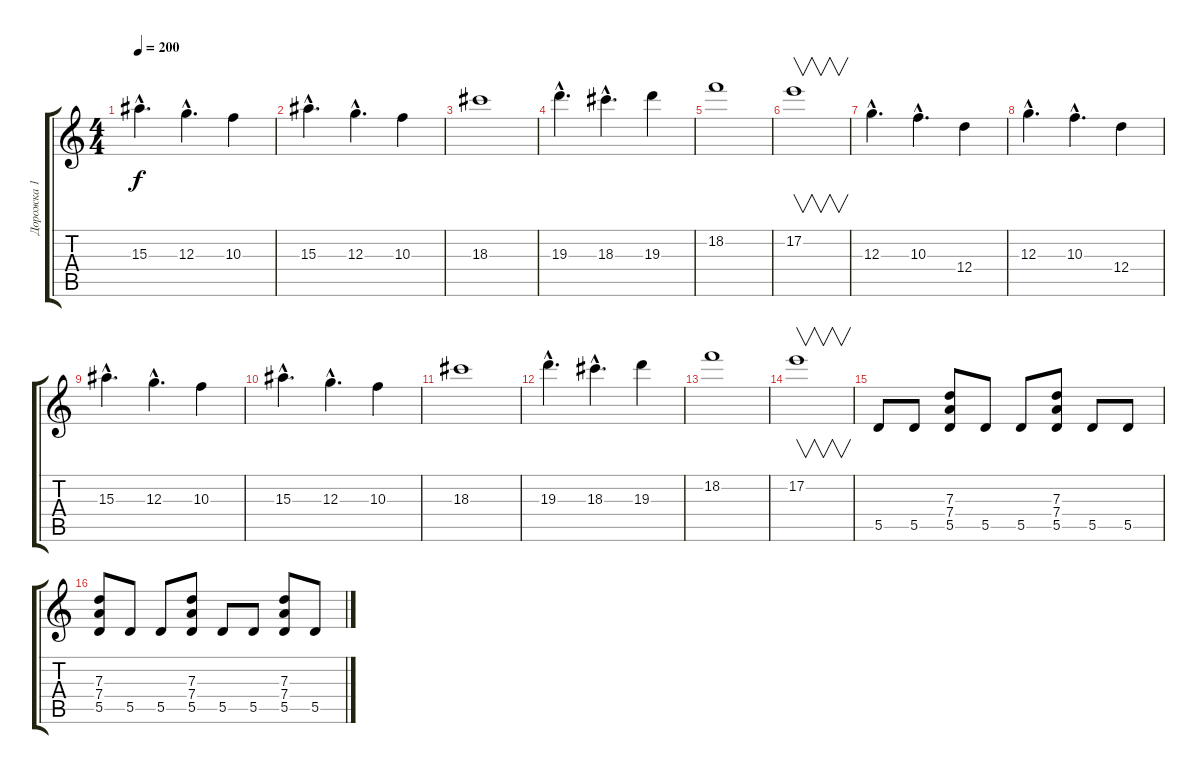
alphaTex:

\track ("Дорожка 1" "Дорожка 1") {instrument distortionguitar}
\staff {score tabs}
\tuning (E4 B3 G3 D3 A2 E2) {hide}
\ts (4 4)
\tempo 200
\clef g2
\ks c
15.3{hac}.4{d dy f} 12.3{hac}.4{d} 10.3.4 |
15.3{hac}.4{d} 12.3{hac}.4{d} 10.3.4 |
18.3.1 |
19.3{hac}.4{d} 18.3{hac}.4{d} 19.3.4 |
18.2.1 |
17.2.1{v} |
12.3{hac}.4{d} 10.3{hac}.4{d} 12.4.4 |
12.3{hac}.4{d} 10.3{hac}.4{d} 12.4.4 |
15.3{hac}.4{d} 12.3{hac}.4{d} 10.3.4 |
15.3{hac}.4{d} 12.3{hac}.4{d} 10.3.4 |
18.3.1 |
19.3{hac}.4{d} 18.3{hac}.4{d} 19.3.4 |
18.2.1 |
17.2.1{v} |
5.5.8 5.5.8 (7.3 7.4 5.5).8 5.5.8 5.5.8 (7.3 7.4 5.5).8 5.5.8 5.5.8 |
(7.3 7.4 5.5).8 5.5.8 5.5.8 (7.3 7.4 5.5).8 5.5.8 5.5.8 (7.3 7.4 5.5).8 5.5.8
